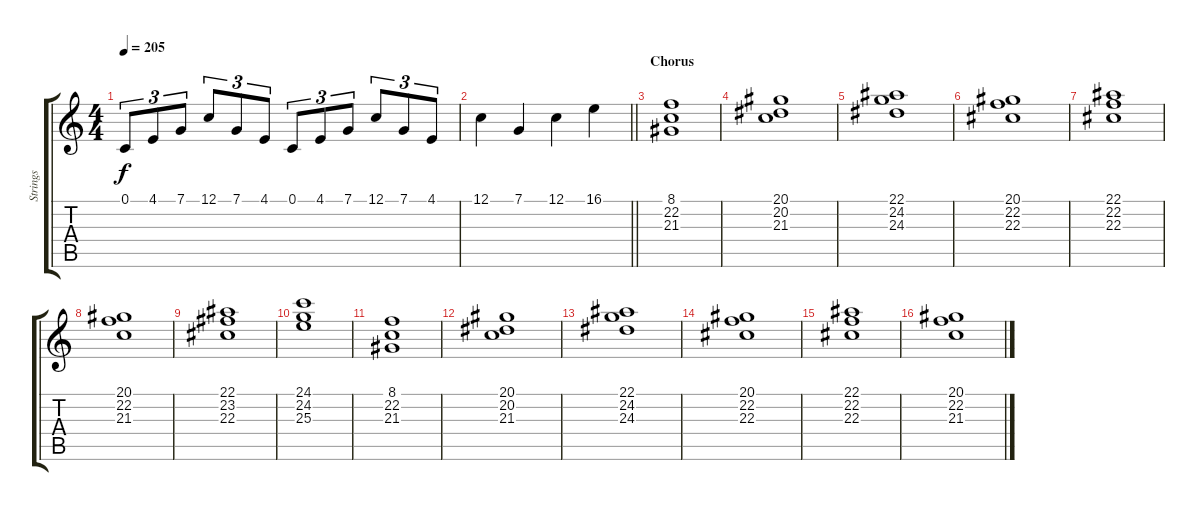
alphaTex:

\track ("Strings" "Strings") {instrument stringensemble1}
\staff {score tabs}
\tuning (C4 G3 Eb3 Bb2 F2 C2) {hide}
\ts (4 4)
\tempo 205
\clef g2
\ks c
0.1.8{tu (3 2) dy f} 4.1.8{tu (3 2)} 7.1.8{tu (3 2)} 12.1.8{tu (3 2)} 7.1.8{tu (3 2)} 4.1.8{tu (3 2)} 0.1.8{tu (3 2)} 4.1.8{tu (3 2)} 7.1.8{tu (3 2)} 12.1.8{tu (3 2)} 7.1.8{tu (3 2)} 4.1.8{tu (3 2)} |
\barLineRight lightlight
12.1.4 7.1.4 12.1.4 16.1.4 |
\section ("" "Chorus")
(8.1 22.2 21.3).1 |
(20.1 20.2 21.3).1 |
(22.1 24.2 24.3).1 |
(20.1 22.2 22.3).1 |
(22.1 22.2 22.3).1 |
(20.1 22.2 21.3).1 |
(22.1 23.2 22.3).1 |
(24.1 24.2 25.3).1 |
(8.1 22.2 21.3).1 |
(20.1 20.2 21.3).1 |
(22.1 24.2 24.3).1 |
(20.1 22.2 22.3).1 |
(22.1 22.2 22.3).1 |
(20.1 22.2 21.3).1
